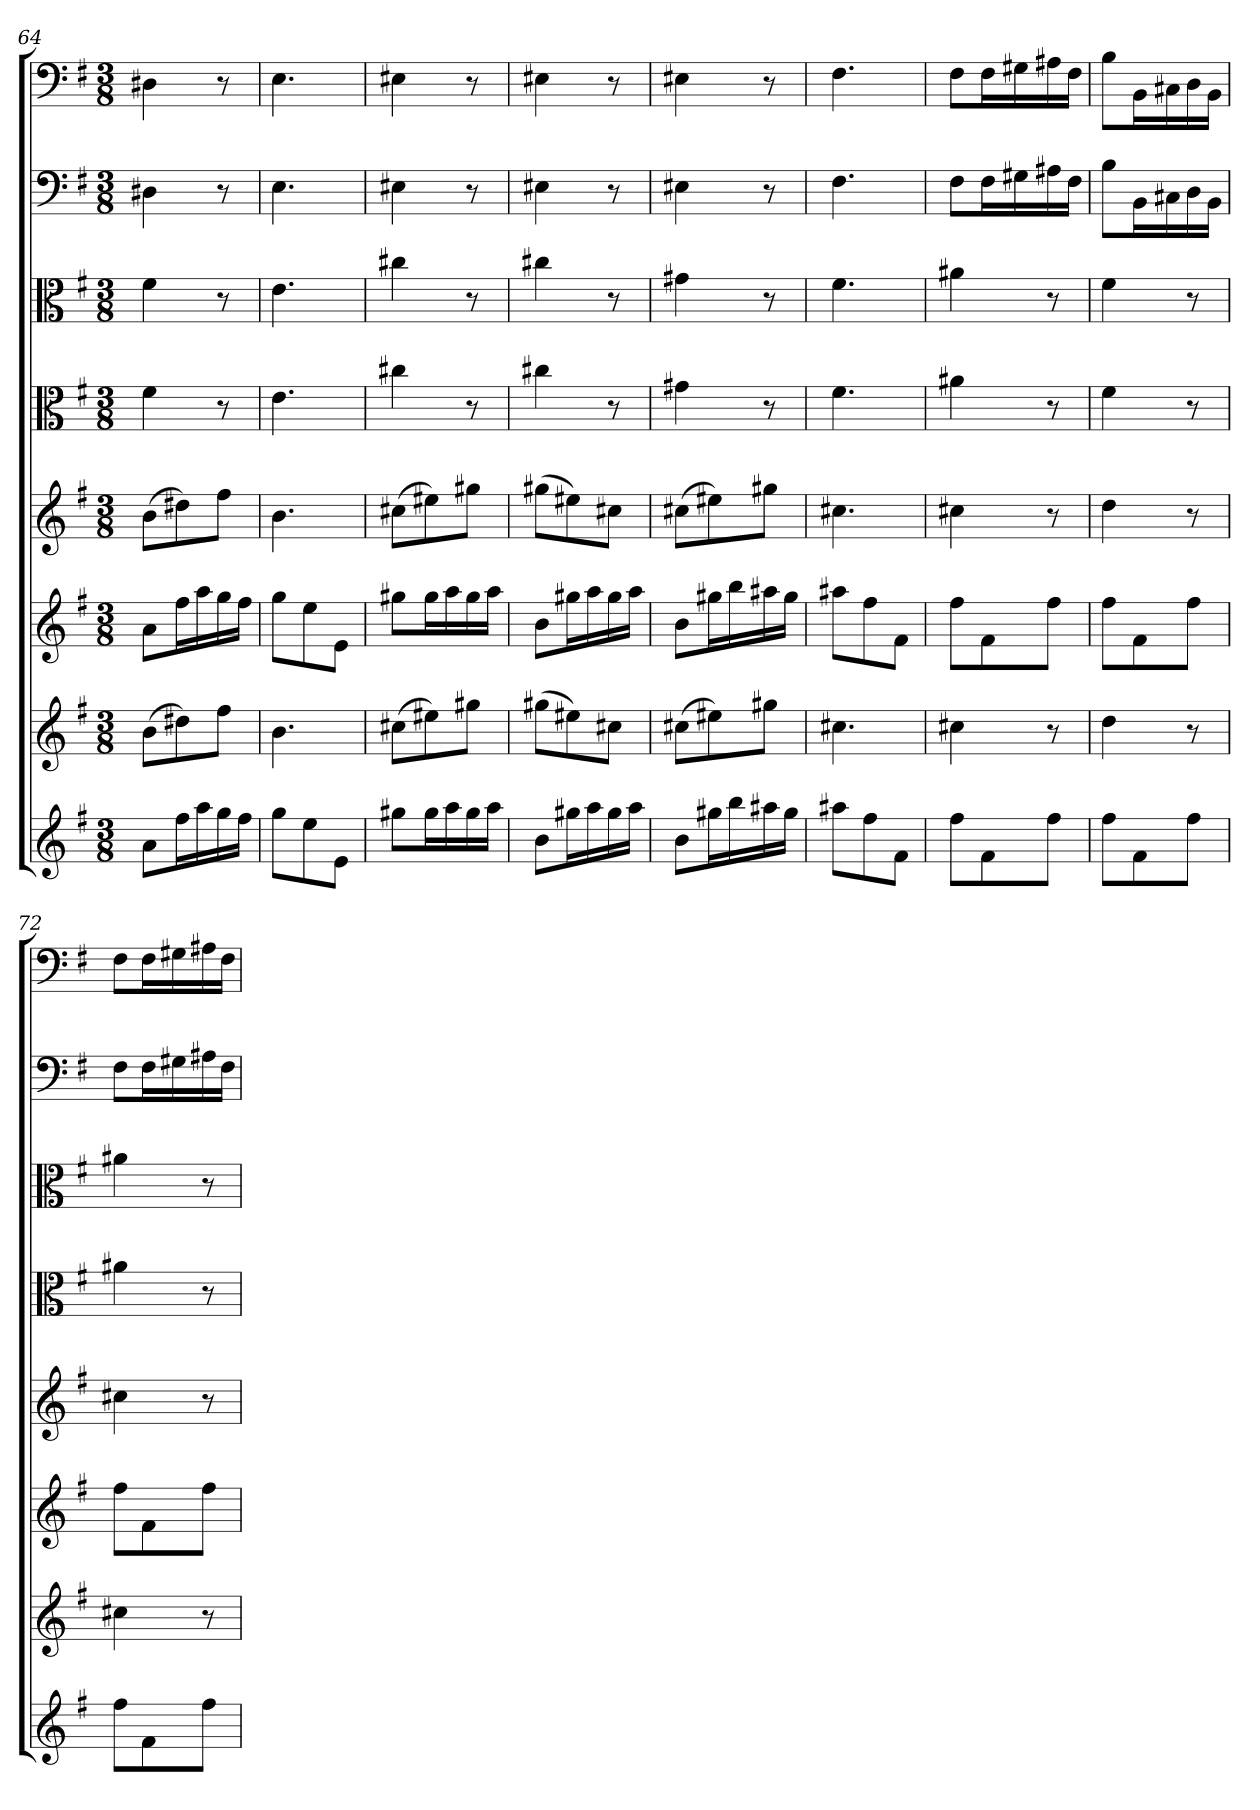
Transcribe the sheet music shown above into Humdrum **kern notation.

**kern	**kern	**kern	**kern	**kern	**kern	**kern	**kern
*part8	*part7	*part6	*part5	*part4	*part3	*part2	*part1
*staff8	*staff7	*staff6	*staff5	*staff4	*staff3	*staff2	*staff1
*clefG2	*clefG2	*clefG2	*clefG2	*clefC3	*clefC3	*clefF4	*clefF4
*k[f#]	*k[f#]	*k[f#]	*k[f#]	*k[f#]	*k[f#]	*k[f#]	*k[f#]
*e:	*e:	*e:	*e:	*e:	*e:	*e:	*e:
*M3/8	*M3/8	*M3/8	*M3/8	*M3/8	*M3/8	*M3/8	*M3/8
=64	=64	=64	=64	=64	=64	=64	=64
8a\L	(8b\L	8a\L	(8b\L	4f#\	4f#\	4D#X\	4D#X\
16ff#\L	8dd#X\)	16ff#\L	8dd#X\)	.	.	.	.
16aa\	.	16aa\	.	.	.	.	.
16gg\	8ff#\J	16gg\	8ff#\J	8r	8r	8r	8r
16ff#\JJ	.	16ff#\JJ	.	.	.	.	.
=65	=65	=65	=65	=65	=65	=65	=65
8gg\L	4.b\	8gg\L	4.b\	4.e\	4.e\	4.E\	4.E\
8ee\	.	8ee\	.	.	.	.	.
8e\J	.	8e\J	.	.	.	.	.
=66	=66	=66	=66	=66	=66	=66	=66
8gg#X\L	(8cc#X\L	8gg#X\L	(8cc#X\L	4cc#X\	4cc#X\	4E#X\	4E#X\
16gg#\L	8ee#X\)	16gg#\L	8ee#X\)	.	.	.	.
16aa\	.	16aa\	.	.	.	.	.
16gg#\	8gg#X\J	16gg#\	8gg#X\J	8r	8r	8r	8r
16aa\JJ	.	16aa\JJ	.	.	.	.	.
=67	=67	=67	=67	=67	=67	=67	=67
8b\L	(8gg#X\L	8b\L	(8gg#X\L	4cc#X\	4cc#X\	4E#X\	4E#X\
16gg#X\L	8ee#X\)	16gg#X\L	8ee#X\)	.	.	.	.
16aa\	.	16aa\	.	.	.	.	.
16gg#\	8cc#X\J	16gg#\	8cc#X\J	8r	8r	8r	8r
16aa\JJ	.	16aa\JJ	.	.	.	.	.
=68	=68	=68	=68	=68	=68	=68	=68
8b\L	(8cc#X\L	8b\L	(8cc#X\L	4g#X\	4g#X\	4E#X\	4E#X\
16gg#X\L	8ee#X\)	16gg#X\L	8ee#X\)	.	.	.	.
16bb\	.	16bb\	.	.	.	.	.
16aa#X\	8gg#X\J	16aa#X\	8gg#X\J	8r	8r	8r	8r
16gg#\JJ	.	16gg#\JJ	.	.	.	.	.
=69	=69	=69	=69	=69	=69	=69	=69
8aa#X\L	4.cc#X\	8aa#X\L	4.cc#X\	4.f#\	4.f#\	4.F#\	4.F#\
8ff#\	.	8ff#\	.	.	.	.	.
8f#\J	.	8f#\J	.	.	.	.	.
=70	=70	=70	=70	=70	=70	=70	=70
8ff#\L	4cc#X\	8ff#\L	4cc#X\	4a#X\	4a#X\	8F#\L	8F#\L
8f#\	.	8f#\	.	.	.	16F#\L	16F#\L
.	.	.	.	.	.	16G#X\	16G#X\
8ff#\J	8r	8ff#\J	8r	8r	8r	16A#X\	16A#X\
.	.	.	.	.	.	16F#\JJ	16F#\JJ
=71	=71	=71	=71	=71	=71	=71	=71
8ff#\L	4dd\	8ff#\L	4dd\	4f#\	4f#\	8B\L	8B\L
8f#\	.	8f#\	.	.	.	16BB\L	16BB\L
.	.	.	.	.	.	16C#X\	16C#X\
8ff#\J	8r	8ff#\J	8r	8r	8r	16D\	16D\
.	.	.	.	.	.	16BB\JJ	16BB\JJ
=72	=72	=72	=72	=72	=72	=72	=72
8ff#\L	4cc#X\	8ff#\L	4cc#X\	4a#X\	4a#X\	8F#\L	8F#\L
8f#\	.	8f#\	.	.	.	16F#\L	16F#\L
.	.	.	.	.	.	16G#X\	16G#X\
8ff#\J	8r	8ff#\J	8r	8r	8r	16A#X\	16A#X\
.	.	.	.	.	.	16F#\JJ	16F#\JJ
=	=	=	=	=	=	=	=
*-	*-	*-	*-	*-	*-	*-	*-
